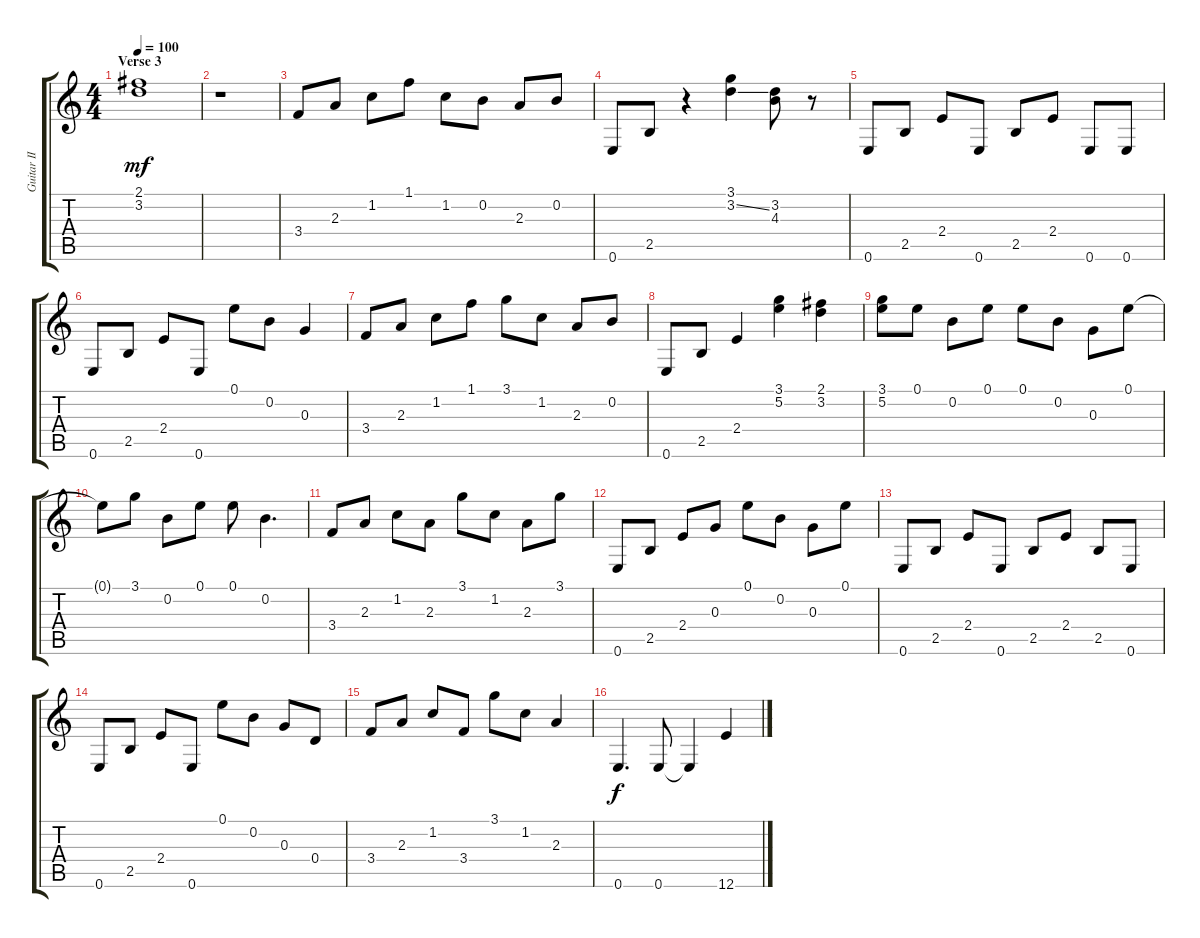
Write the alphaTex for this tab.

\track ("Guitar II" "Guitar II") {instrument electricguitarjazz}
\staff {score tabs}
\tuning (E4 B3 G3 D3 A2 E2) {hide}
\ts (4 4)
\section ("" "Verse 3")
\tempo 100
\clef g2
\ks c
(2.1{t} 3.2{t}).1{dy mf} |
r.1 |
3.4.8 2.3.8 1.2.8 1.1.8 1.2.8 0.2.8 2.3.8 0.2.8 |
0.6.8 2.5.8 r.4 (3.1 3.2{ss}).4 (3.2 4.3).8 r.8 |
0.6.8 2.5.8 2.4.8 0.6.8 2.5.8 2.4.8 0.6.8 0.6.8 |
0.6.8 2.5.8 2.4.8 0.6.8 0.1.8 0.2.8 0.3.4 |
3.4.8 2.3.8 1.2.8 1.1.8 3.1.8 1.2.8 2.3.8 0.2.8 |
0.6.8 2.5.8 2.4.4 (3.1 5.2).4 (2.1 3.2).4 |
(3.1 5.2).8 0.1.8 0.2.8 0.1.8 0.1.8 0.2.8 0.3.8 0.1.8 |
0.1{t}.8 3.1.8 0.2.8 0.1.8 0.1.8 0.2.4{d} |
3.4.8 2.3.8 1.2.8 2.3.8 3.1.8 1.2.8 2.3.8 3.1.8 |
0.6.8 2.5.8 2.4.8 0.3.8 0.1.8 0.2.8 0.3.8 0.1.8 |
0.6.8 2.5.8 2.4.8 0.6.8 2.5.8 2.4.8 2.5.8 0.6.8 |
0.6.8 2.5.8 2.4.8 0.6.8 0.1.8 0.2.8 0.3.8 0.4.8 |
3.4.8 2.3.8 1.2.8 3.4.8 3.1.8 1.2.8 2.3.4 |
0.6.4{d dy f} 0.6.8 0.6{t}.4 12.6{ss}.4{instrument overdrivenguitar}
